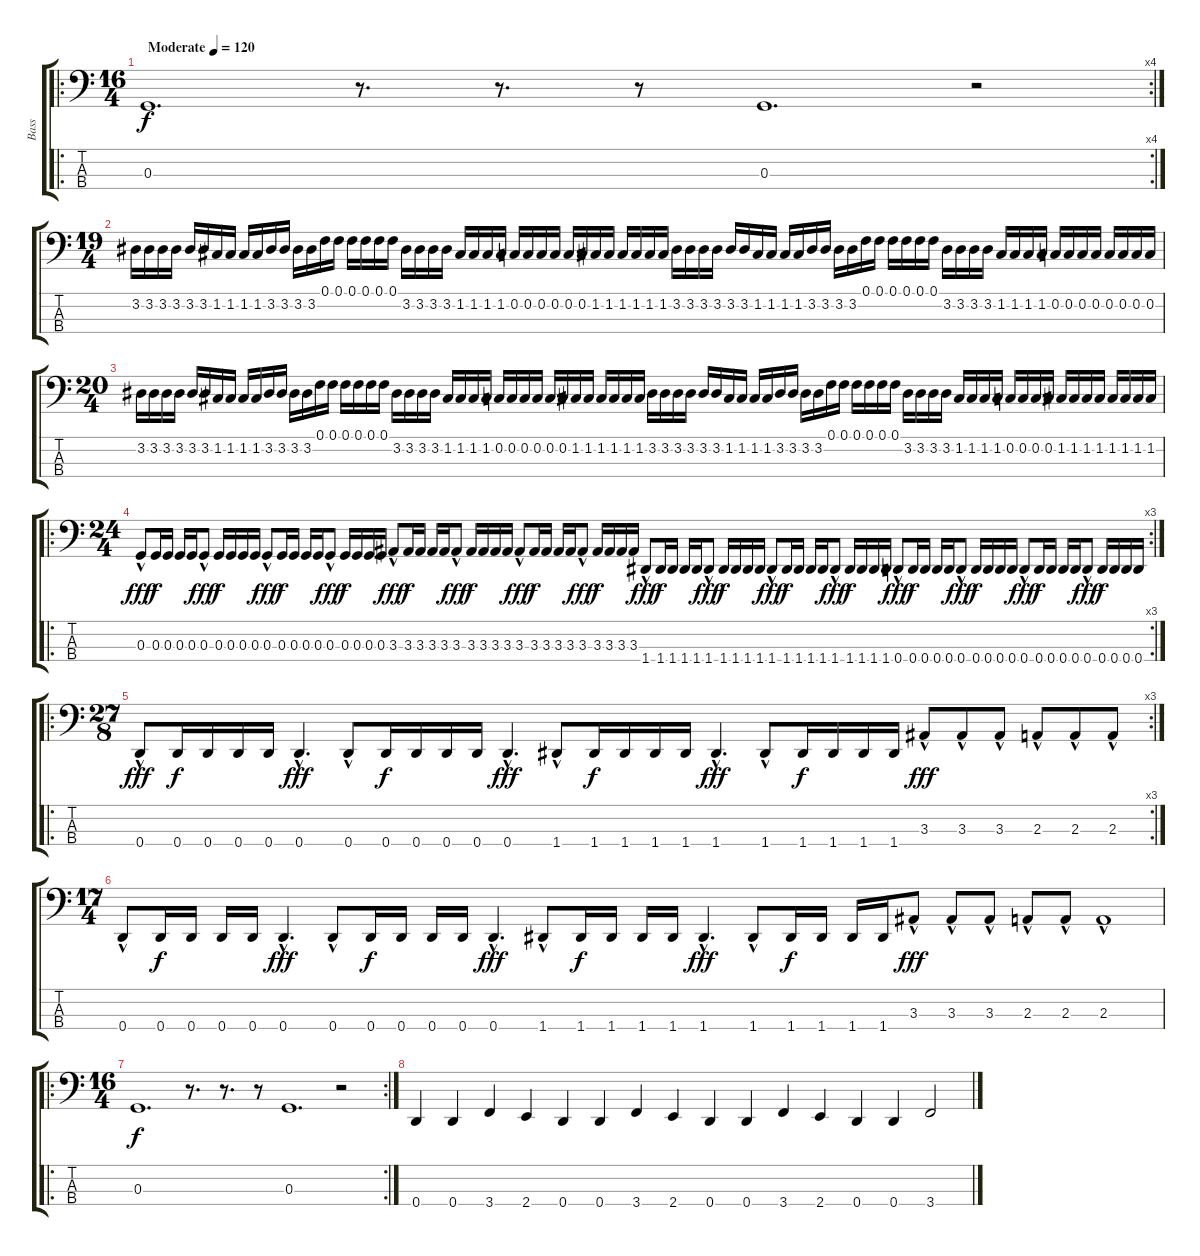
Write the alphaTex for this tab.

\track ("Bass" "Bass") {instrument electricbassfinger}
\staff {score tabs}
\tuning (F2 C2 G1 D1) {hide}
\ro
\rc 4
\ts (16 4)
\tempo (120 "Moderate")
\clef f4
\ks c
0.3.1{d dy f instrument electricbassfinger} r.8{d} r.8{d} r.8 0.3.1{d} r.2 |
\ts (19 4)
3.2.16 3.2.16 3.2.16 3.2.16 3.2.16 3.2.16 1.2.16 1.2.16 1.2.16 1.2.16 3.2.16 3.2.16 3.2.16 3.2.16 0.1.16 0.1.16 0.1.16 0.1.16 0.1.16 0.1.16 3.2.16 3.2.16 3.2.16 3.2.16 1.2.16 1.2.16 1.2.16 1.2.16 0.2.16 0.2.16 0.2.16 0.2.16 0.2.16 0.2.16 1.2.16 1.2.16 1.2.16 1.2.16 1.2.16 1.2.16 3.2.16 3.2.16 3.2.16 3.2.16 3.2.16 3.2.16 1.2.16 1.2.16 1.2.16 1.2.16 3.2.16 3.2.16 3.2.16 3.2.16 0.1.16 0.1.16 0.1.16 0.1.16 0.1.16 0.1.16 3.2.16 3.2.16 3.2.16 3.2.16 1.2.16 1.2.16 1.2.16 1.2.16 0.2.16 0.2.16 0.2.16 0.2.16 0.2.16 0.2.16 0.2.16 0.2.16 |
\ts (20 4)
3.2.16 3.2.16 3.2.16 3.2.16 3.2.16 3.2.16 1.2.16 1.2.16 1.2.16 1.2.16 3.2.16 3.2.16 3.2.16 3.2.16 0.1.16 0.1.16 0.1.16 0.1.16 0.1.16 0.1.16 3.2.16 3.2.16 3.2.16 3.2.16 1.2.16 1.2.16 1.2.16 1.2.16 0.2.16 0.2.16 0.2.16 0.2.16 0.2.16 0.2.16 1.2.16 1.2.16 1.2.16 1.2.16 1.2.16 1.2.16 3.2.16 3.2.16 3.2.16 3.2.16 3.2.16 3.2.16 1.2.16 1.2.16 1.2.16 1.2.16 3.2.16 3.2.16 3.2.16 3.2.16 0.1.16 0.1.16 0.1.16 0.1.16 0.1.16 0.1.16 3.2.16 3.2.16 3.2.16 3.2.16 1.2.16 1.2.16 1.2.16 1.2.16 0.2.16 0.2.16 0.2.16 0.2.16 1.2.16 1.2.16 1.2.16 1.2.16 1.2.16 1.2.16 1.2.16 1.2.16 |
\ro
\rc 3
\ts (24 4)
0.3{hac}.8{dy fff} 0.3.16{dy f} 0.3.16 0.3.16 0.3.16 0.3{hac}.8{dy fff} 0.3.16{dy f} 0.3.16 0.3.16 0.3.16 0.3{hac}.8{dy fff} 0.3.16{dy f} 0.3.16 0.3.16 0.3.16 0.3{hac}.8{dy fff} 0.3.16{dy f} 0.3.16 0.3.16 0.3.16 3.3{hac}.8{dy fff} 3.3.16{dy f} 3.3.16 3.3.16 3.3.16 3.3{hac}.8{dy fff} 3.3.16{dy f} 3.3.16 3.3.16 3.3.16 3.3{hac}.8{dy fff} 3.3.16{dy f} 3.3.16 3.3.16 3.3.16 3.3{hac}.8{dy fff} 3.3.16{dy f} 3.3.16 3.3.16 3.3.16 1.4{hac}.8{dy fff} 1.4.16{dy f} 1.4.16 1.4.16 1.4.16 1.4{hac}.8{dy fff} 1.4.16{dy f} 1.4.16 1.4.16 1.4.16 1.4{hac}.8{dy fff} 1.4.16{dy f} 1.4.16 1.4.16 1.4.16 1.4{hac}.8{dy fff} 1.4.16{dy f} 1.4.16 1.4.16 1.4.16 0.4{hac}.8{dy fff} 0.4.16{dy f} 0.4.16 0.4.16 0.4.16 0.4{hac}.8{dy fff} 0.4.16{dy f} 0.4.16 0.4.16 0.4.16 0.4{hac}.8{dy fff} 0.4.16{dy f} 0.4.16 0.4.16 0.4.16 0.4{hac}.8{dy fff} 0.4.16{dy f} 0.4.16 0.4.16 0.4.16 |
\ro
\rc 3
\ts (27 8)
0.4{hac}.8{dy fff} 0.4.16{dy f} 0.4.16 0.4.16 0.4.16 0.4{hac}.4{d dy fff} 0.4{hac}.8 0.4.16{dy f} 0.4.16 0.4.16 0.4.16 0.4{hac}.4{d dy fff} 1.4{hac}.8 1.4.16{dy f} 1.4.16 1.4.16 1.4.16 1.4{hac}.4{d dy fff} 1.4{hac}.8 1.4.16{dy f} 1.4.16 1.4.16 1.4.16 3.3{hac}.8{dy fff} 3.3{hac}.8 3.3{hac}.8 2.3{hac}.8 2.3{hac}.8 2.3{hac}.8 |
\ts (17 4)
0.4{hac}.8 0.4.16{dy f} 0.4.16 0.4.16 0.4.16 0.4{hac}.4{d dy fff} 0.4{hac}.8 0.4.16{dy f} 0.4.16 0.4.16 0.4.16 0.4{hac}.4{d dy fff} 1.4{hac}.8 1.4.16{dy f} 1.4.16 1.4.16 1.4.16 1.4{hac}.4{d dy fff} 1.4{hac}.8 1.4.16{dy f} 1.4.16 1.4.16 1.4.16 3.3{hac}.8{dy fff} 3.3{hac}.8 3.3{hac}.8 2.3{hac}.8 2.3{hac}.8 2.3{hac}.1 |
\ro
\rc 2
\ts (16 4)
0.3.1{d dy f} r.8{d} r.8{d} r.8 0.3.1{d} r.2 |
0.4.4 0.4.4 3.4.4 2.4.4 0.4.4 0.4.4 3.4.4 2.4.4 0.4.4 0.4.4 3.4.4 2.4.4 0.4.4 0.4.4 3.4.2
